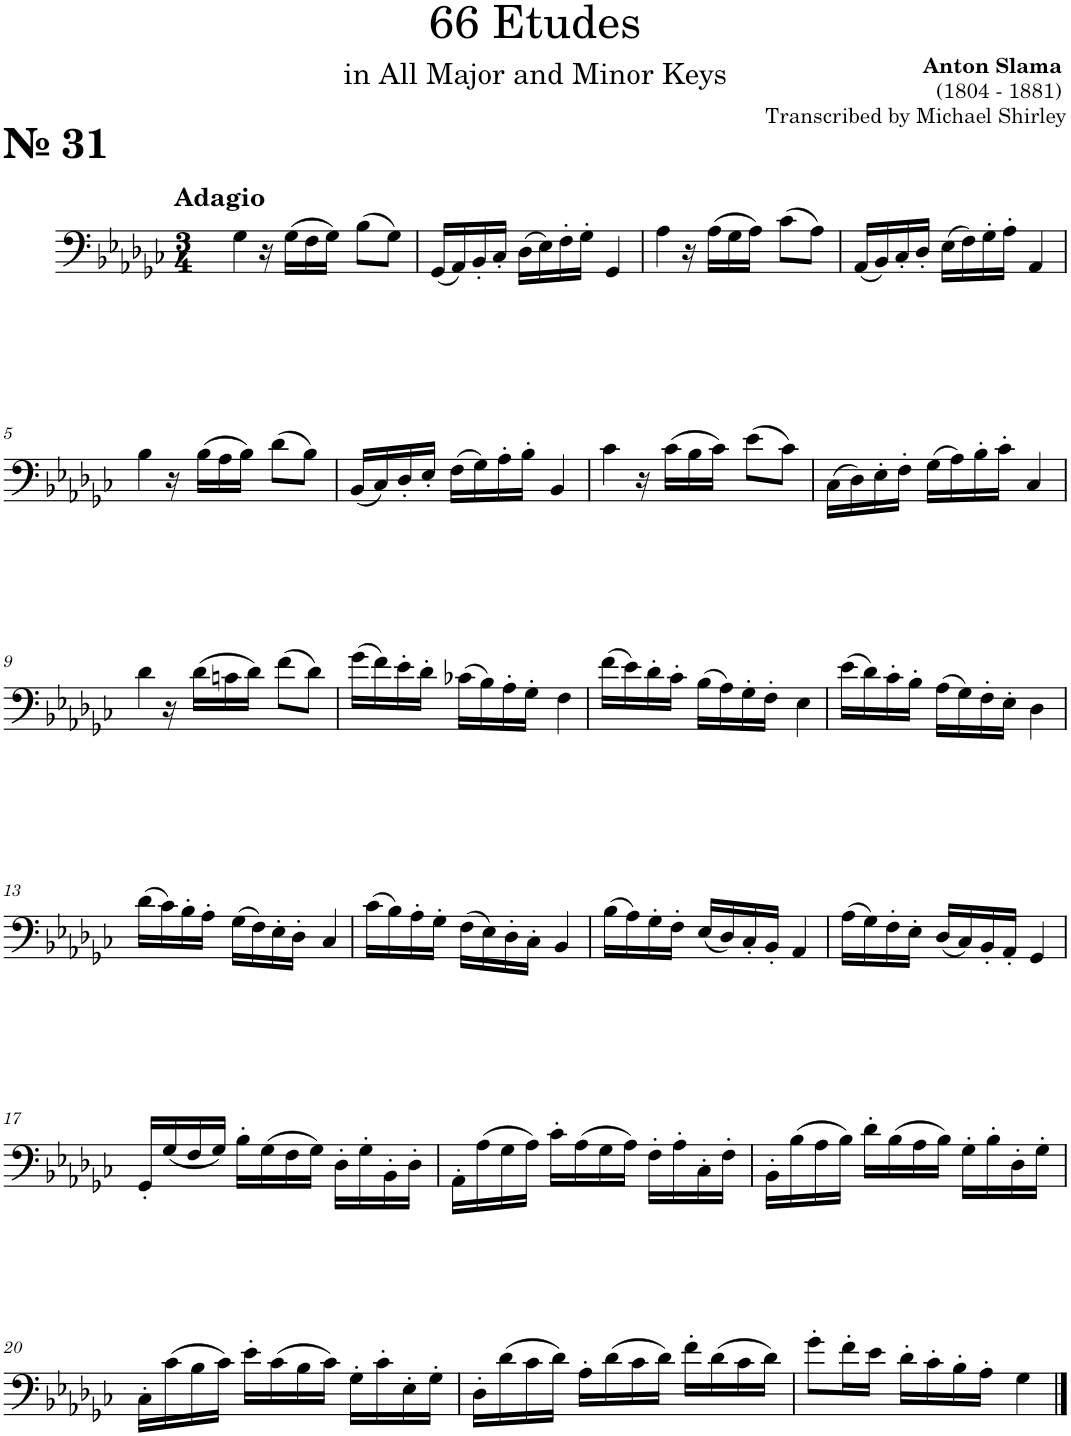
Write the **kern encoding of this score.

**kern
*part1
*staff1
*I"Trombone
*I'Tbn.
*clefF4
*k[b-e-a-d-g-c-]
*M3/4
=1
!LO:TX:a:B:t=№ 31
!LO:TX:a:B:t=Adagio
4G-\
16r
(>16G-\LL
16F\
16G-\JJ)
(>8B-\L
8G-\J)
=2
(<16GG-/LL
16AA-/)
16BB-'/
16C-'/JJ
(>16D-\LL
16E-\)
16F'\
16G-'\JJ
4GG-/
=3
4A-\
16r
(>16A-\LL
16G-\
16A-\JJ)
(>8c-\L
8A-\J)
=4
(<16AA-/LL
16BB-/)
16C-'/
16D-'/JJ
(>16E-\LL
16F\)
16G-'\
16A-'\JJ
4AA-/
!!LO:LB:g=z
=5
4B-\
16r
(>16B-\LL
16A-\
16B-\JJ)
(>8d-\L
8B-\J)
=6
(<16BB-/LL
16C-/)
16D-'/
16E-'/JJ
(>16F\LL
16G-\)
16A-'\
16B-'\JJ
4BB-/
=7
4c-\
16r
(>16c-\LL
16B-\
16c-\JJ)
(>8e-\L
8c-\J)
=8
(>16C-\LL
16D-\)
16E-'\
16F'\JJ
(>16G-\LL
16A-\)
16B-'\
16c-'\JJ
4C-/
!!LO:LB:g=z
=9
4d-\
16r
(>16d-\LL
16cn\
16d-\JJ)
(>8f\L
8d-\J)
=10
(>16g-\LL
16f\)
16e-'\
16d-'\JJ
(>16c-X\LL
16B-\)
16A-'\
16G-'\JJ
4F\
=11
(>16f\LL
16e-\)
16d-'\
16c-'\JJ
(>16B-\LL
16A-\)
16G-'\
16F'\JJ
4E-\
=12
(>16e-\LL
16d-\)
16c-'\
16B-'\JJ
(>16A-\LL
16G-\)
16F'\
16E-'\JJ
4D-\
!!LO:LB:g=z
=13
(>16d-\LL
16c-\)
16B-'\
16A-'\JJ
(>16G-\LL
16F\)
16E-'\
16D-'\JJ
4C-/
=14
(>16c-\LL
16B-\)
16A-'\
16G-'\JJ
(>16F\LL
16E-\)
16D-'\
16C-'\JJ
4BB-/
=15
(>16B-\LL
16A-\)
16G-'\
16F'\JJ
(<16E-/LL
16D-/)
16C-'/
16BB-'/JJ
4AA-/
=16
(>16A-\LL
16G-\)
16F'\
16E-'\JJ
(<16D-/LL
16C-/)
16BB-'/
16AA-'/JJ
4GG-/
!!LO:LB:g=z
=17
16GG-'/LL
(<16G-/
16F/
16G-/JJ)
16B-'\LL
(>16G-\
16F\
16G-\JJ)
16D-'\LL
16G-'\
16BB-'\
16D-'\JJ
=18
16AA-'\LL
(>16A-\
16G-\
16A-\JJ)
16c-'\LL
(>16A-\
16G-\
16A-\JJ)
16F'\LL
16A-'\
16C-'\
16F'\JJ
=19
16BB-'\LL
(>16B-\
16A-\
16B-\JJ)
16d-'\LL
(>16B-\
16A-\
16B-\JJ)
16G-'\LL
16B-'\
16D-'\
16G-'\JJ
!!LO:LB:g=z
=20
16C-'\LL
(>16c-\
16B-\
16c-\JJ)
16e-'\LL
(>16c-\
16B-\
16c-\JJ)
16G-'\LL
16c-'\
16E-'\
16G-'\JJ
=21
16D-'\LL
(>16d-\
16c-\
16d-\JJ)
16A-'\LL
(>16d-\
16c-\
16d-\JJ)
16f'\LL
(>16d-\
16c-\
16d-\JJ)
=22
8g-'\L
16f'\L
16e-\JJ
16d-'\LL
16c-'\
16B-'\
16A-'\JJ
4G-\
==
*-
